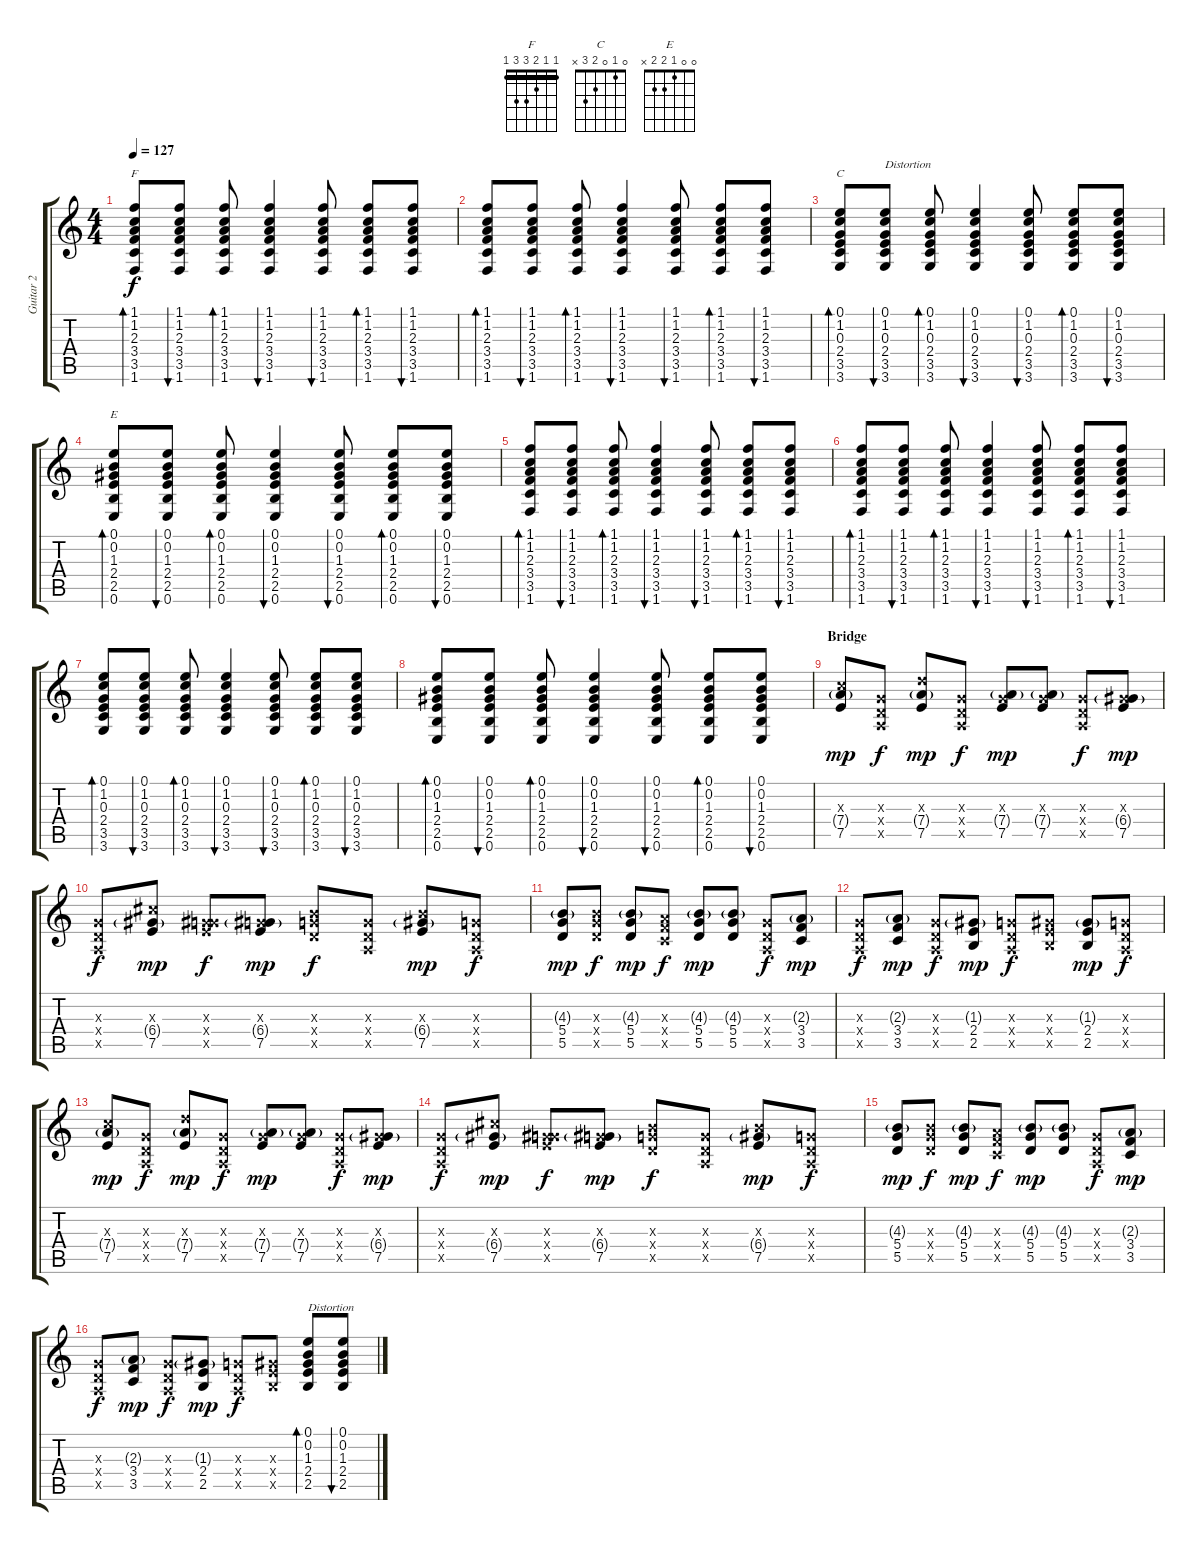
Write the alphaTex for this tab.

\track ("Guitar 2" "Guitar 2") {instrument overdrivenguitar}
\staff {score tabs}
\tuning (E4 B3 G3 D3 A2 E2) {hide}
\chord ("F" 1 1 2 3 3 1) {barre 1}
\chord ("C" 0 1 0 2 3 x)
\chord ("E" 0 0 1 2 2 x)
\ts (4 4)
\tempo 127
\clef g2
\ks c
(1.1 1.2 2.3 3.4 3.5 1.6).8{bd 30 ch "F" dy f} (1.1 1.2 2.3 3.4 3.5 1.6).8{bu 30} (1.1 1.2 2.3 3.4 3.5 1.6).8{bd 30} (1.1 1.2 2.3 3.4 3.5 1.6).4{bu 30} (1.1 1.2 2.3 3.4 3.5 1.6).8{bu 30} (1.1 1.2 2.3 3.4 3.5 1.6).8{bd 30} (1.1 1.2 2.3 3.4 3.5 1.6).8{bu 30} |
(1.1 1.2 2.3 3.4 3.5 1.6).8{bd 30} (1.1 1.2 2.3 3.4 3.5 1.6).8{bu 30} (1.1 1.2 2.3 3.4 3.5 1.6).8{bd 30} (1.1 1.2 2.3 3.4 3.5 1.6).4{bu 30} (1.1 1.2 2.3 3.4 3.5 1.6).8{bu 30} (1.1 1.2 2.3 3.4 3.5 1.6).8{bd 30} (1.1 1.2 2.3 3.4 3.5 1.6).8{bu 30} |
(0.1 1.2 0.3 2.4 3.5 3.6).8{bd 30 ch "C" volume 9 instrument overdrivenguitar} (0.1 1.2 0.3 2.4 3.5 3.6).8{bu 30 txt "Distortion"} (0.1 1.2 0.3 2.4 3.5 3.6).8{bd 30} (0.1 1.2 0.3 2.4 3.5 3.6).4{bu 30} (0.1 1.2 0.3 2.4 3.5 3.6).8{bu 30} (0.1 1.2 0.3 2.4 3.5 3.6).8{bd 30} (0.1 1.2 0.3 2.4 3.5 3.6).8{bu 30} |
(0.1 0.2 1.3 2.4 2.5 0.6).8{bd 30 ch "E"} (0.1 0.2 1.3 2.4 2.5 0.6).8{bu 30} (0.1 0.2 1.3 2.4 2.5 0.6).8{bd 30} (0.1 0.2 1.3 2.4 2.5 0.6).4{bu 30} (0.1 0.2 1.3 2.4 2.5 0.6).8{bu 30} (0.1 0.2 1.3 2.4 2.5 0.6).8{bd 30} (0.1 0.2 1.3 2.4 2.5 0.6).8{bu 30} |
(1.1 1.2 2.3 3.4 3.5 1.6).8{bd 30} (1.1 1.2 2.3 3.4 3.5 1.6).8{bu 30} (1.1 1.2 2.3 3.4 3.5 1.6).8{bd 30} (1.1 1.2 2.3 3.4 3.5 1.6).4{bu 30} (1.1 1.2 2.3 3.4 3.5 1.6).8{bu 30} (1.1 1.2 2.3 3.4 3.5 1.6).8{bd 30} (1.1 1.2 2.3 3.4 3.5 1.6).8{bu 30} |
(1.1 1.2 2.3 3.4 3.5 1.6).8{bd 30} (1.1 1.2 2.3 3.4 3.5 1.6).8{bu 30} (1.1 1.2 2.3 3.4 3.5 1.6).8{bd 30} (1.1 1.2 2.3 3.4 3.5 1.6).4{bu 30} (1.1 1.2 2.3 3.4 3.5 1.6).8{bu 30} (1.1 1.2 2.3 3.4 3.5 1.6).8{bd 30} (1.1 1.2 2.3 3.4 3.5 1.6).8{bu 30} |
(0.1 1.2 0.3 2.4 3.5 3.6).8{bd 30 volume 9 instrument overdrivenguitar} (0.1 1.2 0.3 2.4 3.5 3.6).8{bu 30} (0.1 1.2 0.3 2.4 3.5 3.6).8{bd 30} (0.1 1.2 0.3 2.4 3.5 3.6).4{bu 30} (0.1 1.2 0.3 2.4 3.5 3.6).8{bu 30} (0.1 1.2 0.3 2.4 3.5 3.6).8{bd 30} (0.1 1.2 0.3 2.4 3.5 3.6).8{bu 30} |
(0.1 0.2 1.3 2.4 2.5 0.6).8{bd 30} (0.1 0.2 1.3 2.4 2.5 0.6).8{bu 30} (0.1 0.2 1.3 2.4 2.5 0.6).8{bd 30} (0.1 0.2 1.3 2.4 2.5 0.6).4{bu 30} (0.1 0.2 1.3 2.4 2.5 0.6).8{bu 30 balance 7} (0.1 0.2 1.3 2.4 2.5 0.6).8{bd 30} (0.1 0.2 1.3 2.4 2.5 0.6).8{bu 30} |
\section ("" "Bridge")
(5.3{x} 7.4{g} 7.5).8{dy mp volume 8 balance 0} (0.3{x} 0.4{x} 0.5{x}).8{dy f} (7.3{x} 7.4{g} 7.5).8{dy mp} (0.3{x} 0.4{x} 0.5{x}).8{dy f} (0.3{x} 7.4{g} 7.5).8{dy mp} (0.3{x} 7.4{g} 7.5).8 (0.3{x} 0.4{x} 0.5{x}).8{dy f} (0.3{x} 6.4{g} 7.5).8{dy mp} |
(0.3{x} 0.4{x} 0.5{x}).8{dy f} (6.3{x} 6.4{g} 7.5).8{dy mp} (0.3{x} 6.4{x} 7.5{x}).8{dy f} (0.3{x} 6.4{g} 7.5).8{dy mp} (4.3{x} 5.4{x} 5.5{x}).8{dy f} (0.3{x} 0.4{x} 0.5{x}).8 (4.3{x} 6.4{g} 7.5).8{dy mp} (0.3{x} 0.4{x} 0.5{x}).8{dy f} |
(4.3{g} 5.4 5.5).8{dy mp} (4.3{x} 5.4{x} 5.5{x}).8{dy f} (4.3{g} 5.4 5.5).8{dy mp} (2.3{x} 3.4{x} 3.5{x}).8{dy f} (4.3{g} 5.4 5.5).8{dy mp} (4.3{g} 5.4 5.5).8 (0.3{x} 0.4{x} 0.5{x}).8{dy f} (2.3{g} 3.4 3.5).8{dy mp} |
(0.3{x} 0.4{x} 0.5{x}).8{dy f} (2.3{g} 3.4 3.5).8{dy mp} (0.3{x} 0.4{x} 0.5{x}).8{dy f} (1.3{g} 2.4 2.5).8{dy mp} (0.3{x} 0.4{x} 0.5{x}).8{dy f} (1.3{x} 2.4{x} 2.5{x}).8 (1.3{g} 2.4 2.5).8{dy mp} (0.3{x} 0.4{x} 0.5{x}).8{dy f} |
(5.3{x} 7.4{g} 7.5).8{dy mp} (0.3{x} 0.4{x} 0.5{x}).8{dy f} (7.3{x} 7.4{g} 7.5).8{dy mp} (0.3{x} 0.4{x} 0.5{x}).8{dy f} (0.3{x} 7.4{g} 7.5).8{dy mp} (0.3{x} 7.4{g} 7.5).8 (0.3{x} 0.4{x} 0.5{x}).8{dy f} (0.3{x} 6.4{g} 7.5).8{dy mp} |
(0.3{x} 0.4{x} 0.5{x}).8{dy f} (6.3{x} 6.4{g} 7.5).8{dy mp} (0.3{x} 6.4{x} 7.5{x}).8{dy f} (0.3{x} 6.4{g} 7.5).8{dy mp} (4.3{x} 5.4{x} 5.5{x}).8{dy f} (0.3{x} 0.4{x} 0.5{x}).8 (4.3{x} 6.4{g} 7.5).8{dy mp} (0.3{x} 0.4{x} 0.5{x}).8{dy f} |
(4.3{g} 5.4 5.5).8{dy mp} (4.3{x} 5.4{x} 5.5{x}).8{dy f} (4.3{g} 5.4 5.5).8{dy mp} (2.3{x} 3.4{x} 3.5{x}).8{dy f} (4.3{g} 5.4 5.5).8{dy mp} (4.3{g} 5.4 5.5).8 (0.3{x} 0.4{x} 0.5{x}).8{dy f} (2.3{g} 3.4 3.5).8{dy mp} |
(0.3{x} 0.4{x} 0.5{x}).8{dy f} (2.3{g} 3.4 3.5).8{dy mp} (0.3{x} 0.4{x} 0.5{x}).8{dy f} (1.3{g} 2.4 2.5).8{dy mp} (0.3{x} 0.4{x} 0.5{x}).8{dy f} (1.3{x} 2.4{x} 2.5{x}).8 (0.1 0.2 1.3 2.4 2.5).8{bd 30 txt "Distortion" volume 9 instrument overdrivenguitar} (0.1 0.2 1.3 2.4 2.5).8{bu 30}
